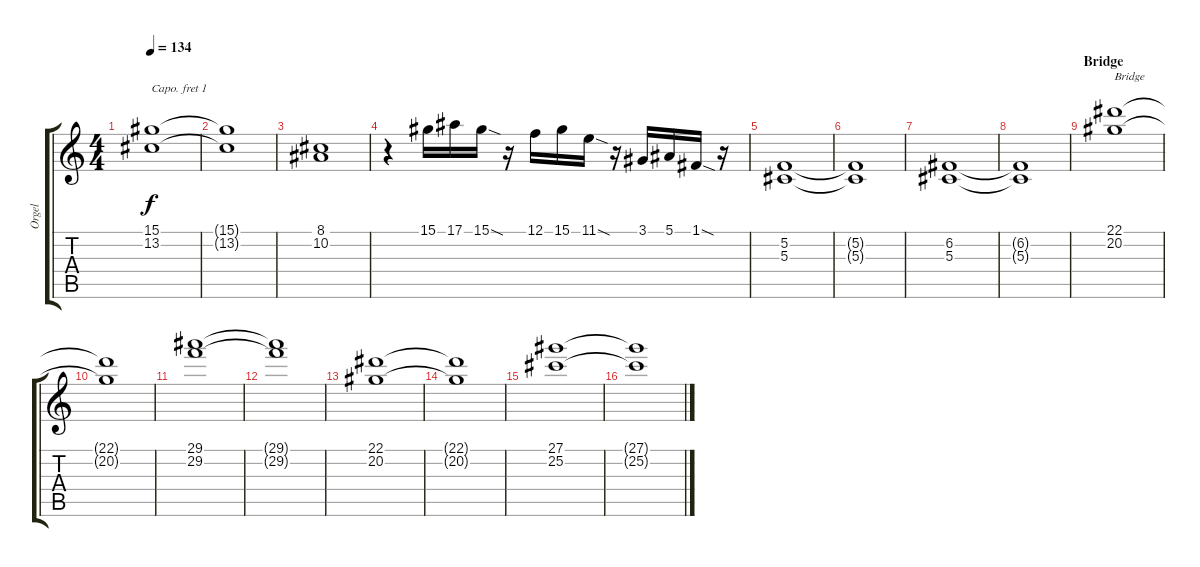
\track ("Orgel" "Orgel") {instrument rockorgan}
\staff {score tabs}
\capo 1
\tuning (E4 B3 G3 D3 A2 E2) {hide}
\ts (4 4)
\tempo 134
\clef g2
\ks c
(15.1 13.2).1{dy f} |
(15.1{t} 13.2{t}).1 |
(8.1 10.2).1 |
r.4 15.1.16{volume 8} 17.1.16 15.1{sod}.16 r.16 12.1.16 15.1.16 11.1{sod}.16 r.16 3.1.16 5.1.16 1.1{sod}.16 r.16 |
(5.2 5.3).1{volume 5} |
(5.2{t} 5.3{t}).1 |
(6.2 5.3).1 |
(6.2{t} 5.3{t}).1 |
\section ("" "Bridge")
(22.1 20.2).1{txt "Bridge"} |
(22.1{t} 20.2{t}).1 |
(29.1 29.2).1 |
(29.1{t} 29.2{t}).1 |
(22.1 20.2).1 |
(22.1{t} 20.2{t}).1 |
(27.1 25.2).1 |
(27.1{t} 25.2{t}).1
